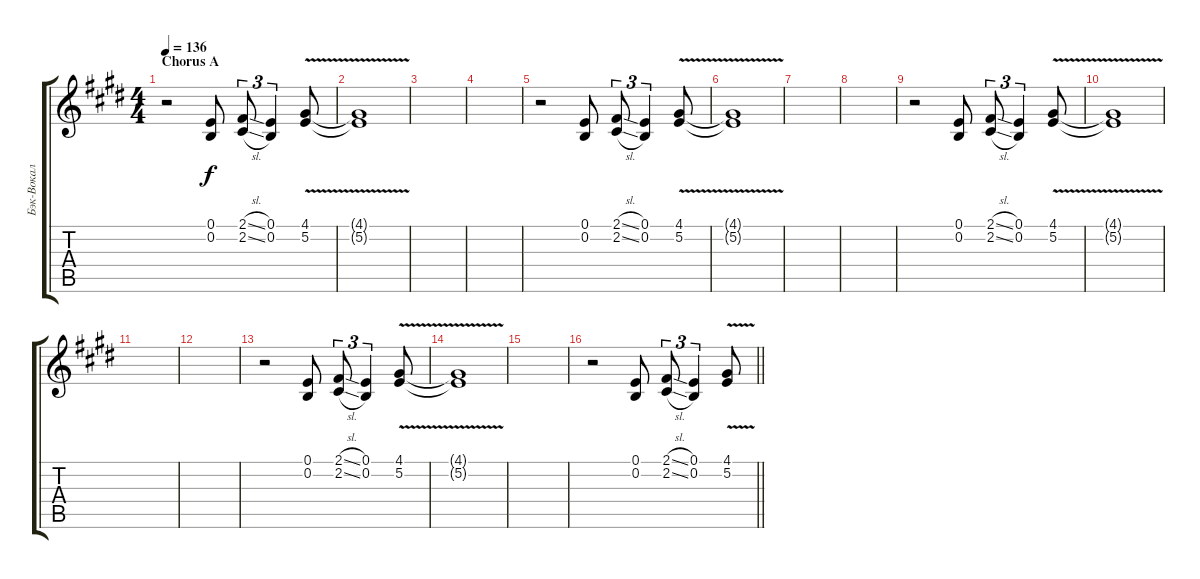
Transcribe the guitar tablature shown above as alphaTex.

\track ("Бэк-Вокал" "Бэк-Вокал") {instrument brasssection}
\staff {score tabs}
\tuning (E4 B3 G3 D3 A2 E2) {hide}
\ts (4 4)
\section ("" "Chorus A")
\tempo 136
\clef g2
\ks c#minor
r.2{dy f} (0.1 0.2).8 (2.1{sl} 2.2{sl}).8{tu (3 2)} (0.1 0.2).4{tu (3 2)} (4.1{v} 5.2).8 |
(4.1{t} 5.2{t}).1 |
|
|
r.2 (0.1 0.2).8 (2.1{sl} 2.2{sl}).8{tu (3 2)} (0.1 0.2).4{tu (3 2)} (4.1{v} 5.2).8 |
(4.1{t} 5.2{t}).1 |
|
|
r.2 (0.1 0.2).8 (2.1{sl} 2.2{sl}).8{tu (3 2)} (0.1 0.2).4{tu (3 2)} (4.1{v} 5.2).8 |
(4.1{t} 5.2{t}).1 |
|
|
r.2 (0.1 0.2).8 (2.1{sl} 2.2{sl}).8{tu (3 2)} (0.1 0.2).4{tu (3 2)} (4.1{v} 5.2).8 |
(4.1{t} 5.2{t}).1 |
|
\barLineRight lightlight
r.2 (0.1 0.2).8 (2.1{sl} 2.2{sl}).8{tu (3 2)} (0.1 0.2).4{tu (3 2)} (4.1{v} 5.2).8
